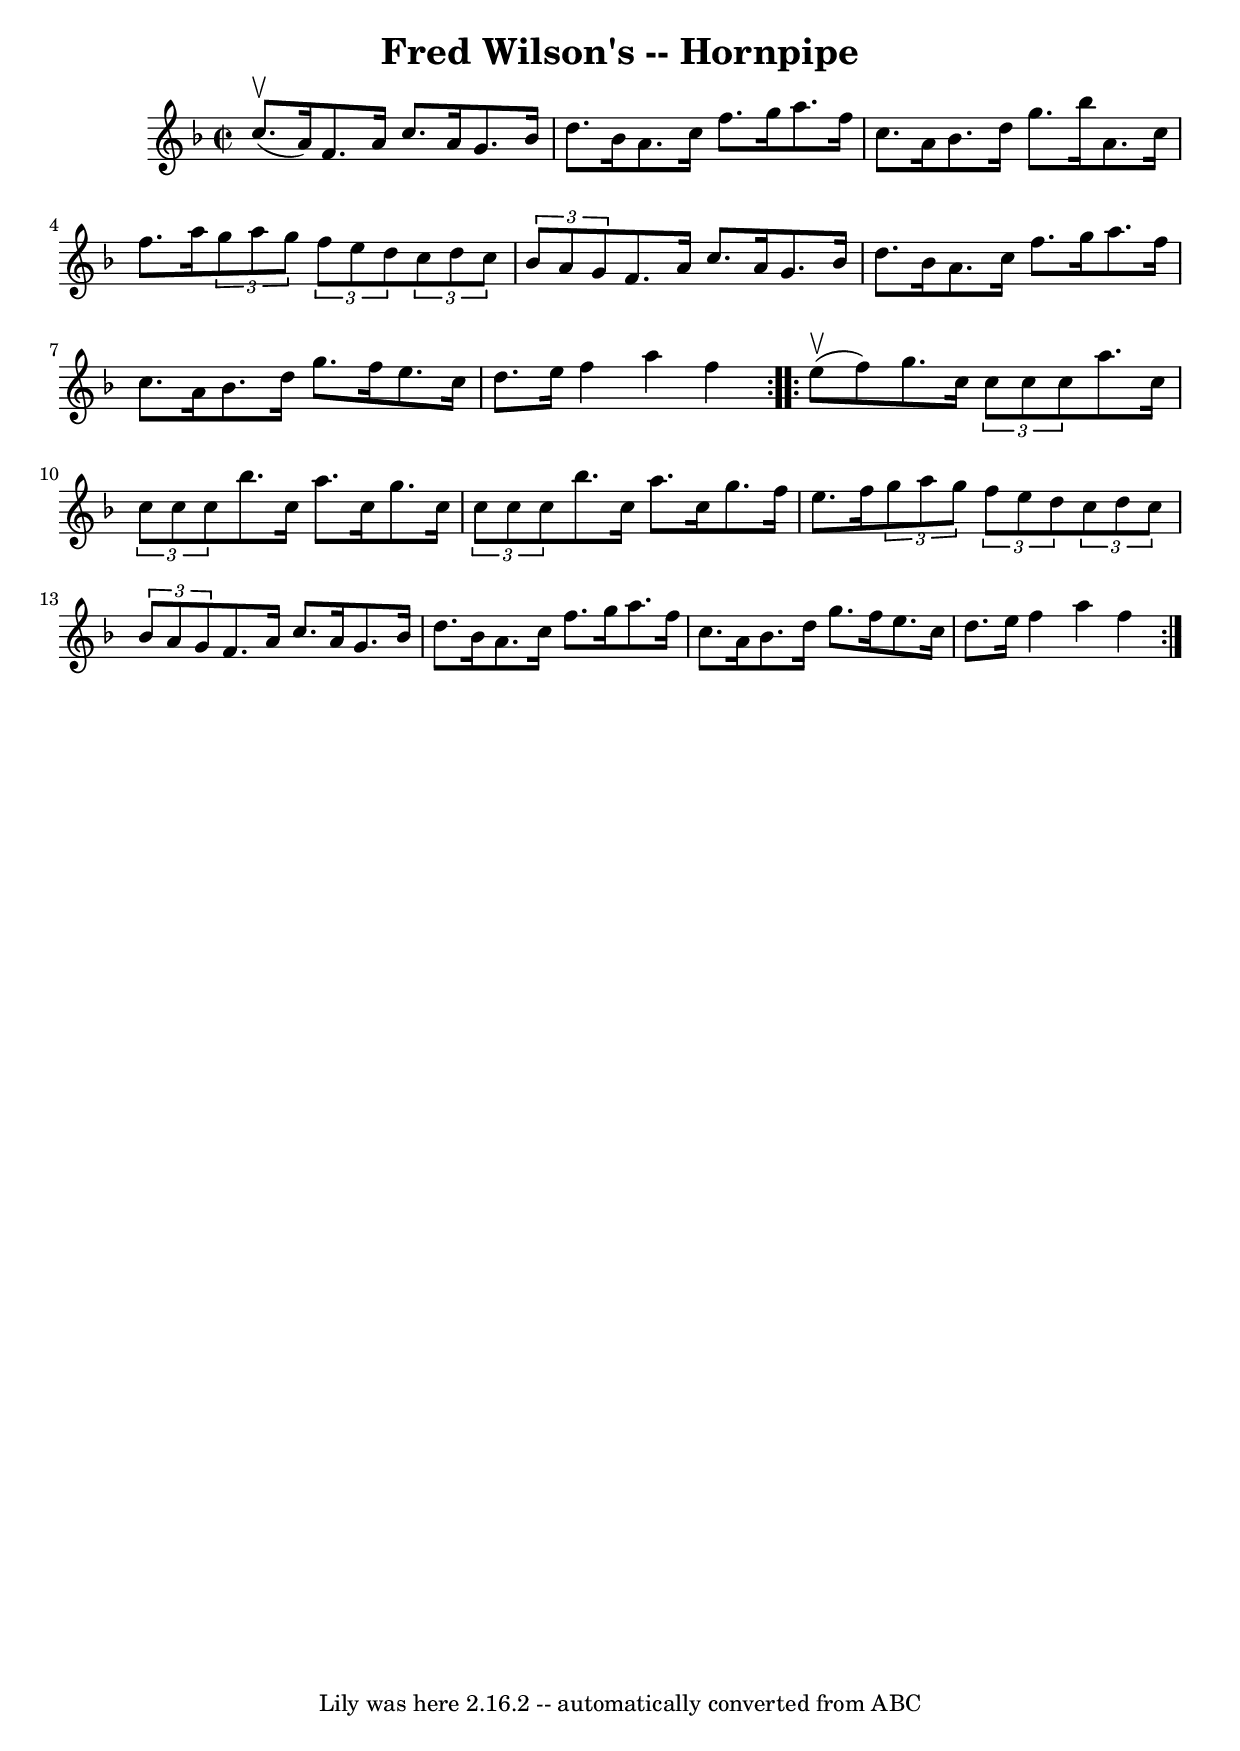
\version "2.7.40"
\include "Mammoth.ily"
\header {
	book = "Cole's 1000 Fiddle Tunes"
	crossRefNumber = "1"
	footnotes = ""
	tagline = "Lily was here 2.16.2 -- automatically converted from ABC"
	title = "Fred Wilson's -- Hornpipe"
}
voicedefault =  {
\set Score.defaultBarType = "empty"

\repeat volta 2 {
\override Staff.TimeSignature #'style = #'C
 \time 2/2 \key f \major c''8. (^\upbow a'16) |
 f'8. a'16  
 c''8. a'16 g'8. bes'16 d''8. bes'16  |
 a'8. c''16  
 f''8. g''16 a''8. f''16 c''8. a'16  |
 bes'8.    
d''16 g''8. bes''16 a'8. c''16 f''8. a''16  |
 
\times 2/3 { g''8 a''8 g''8  }   \times 2/3 { f''8 e''8 d''8  } 
  \times 2/3 { c''8 d''8 c''8  }   \times 2/3 { bes'8 a'8 g'8  
} |
 f'8. a'16 c''8. a'16 g'8. bes'16 d''8.    
bes'16  |
 a'8. c''16 f''8. g''16 a''8. f''16 c''8.   
 a'16  |
 bes'8. d''16 g''8. f''16 e''8. c''16    
d''8. e''16  |
 f''4 a''4 f''4  }     \repeat volta 2 {     
e''8 (^\upbow f''8) |
 g''8. c''16  \times 2/3 { c''8 c''8 
 c''8  } a''8. c''16  \times 2/3 { c''8 c''8 c''8  } |
   
bes''8. c''16 a''8. c''16 g''8. c''16  \times 2/3 { c''8    
c''8 c''8  } |
 bes''8. c''16 a''8. c''16 g''8.    
f''16 e''8. f''16  |
 \times 2/3 { g''8 a''8 g''8  }   
\times 2/3 { f''8 e''8 d''8  }   \times 2/3 { c''8 d''8 c''8  } 
  \times 2/3 { bes'8 a'8 g'8  } |
 f'8. a'16 c''8.    
a'16 g'8. bes'16 d''8. bes'16  |
 a'8. c''16 f''8.    
g''16 a''8. f''16 c''8. a'16  |
 bes'8. d''16 g''8. 
 f''16 e''8. c''16 d''8. e''16  |
 f''4 a''4 f''4  
}   
}

\score{
    <<

	\context Staff="default"
	{
	    \voicedefault 
	}

    >>
	\layout {
	}
	\midi {}
}
